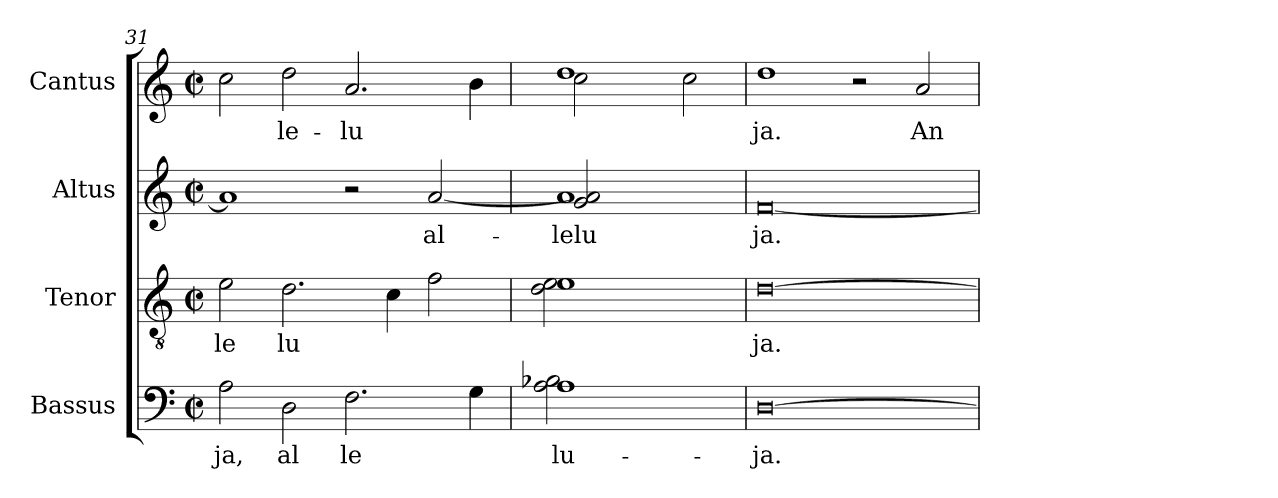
**kern	**text	**kern	**text	**kern	**text	**kern	**text
*part4	*part4	*part3	*part3	*part2	*part2	*part1	*part1
*staff4	*staff4	*staff3	*staff3	*staff2	*staff2	*staff1	*staff1
*I"Bassus	*	*I"Tenor	*	*I"Altus	*	*I"Cantus	*
*clefF4	*	*clefGv2	*	*clefG2	*	*clefG2	*
*k[]	*	*k[]	*	*k[]	*	*k[]	*
*C:	*	*C:	*	*C:	*	*C:	*
*M2/2	*	*M2/2	*	*M2/2	*	*M2/2	*
*met(c|)	*	*met(c|)	*	*met(c|)	*	*met(c|)	*
=31	=31	=31	=31	=31	=31	=31	=31
!	!LO:LY:b:cj	!	!LO:LY:b:cj	!	!LO:LY:b:cj	!	!LO:LY:b:cj
2A\	ja,	2e\	le	1a]	.	2cc\	-
!	!LO:LY:b:cj	!	!LO:LY:b:cj	!	!	!	!LO:LY:b:cj
2D\	al	2.d\	lu	.	.	2dd\	-le-
!	!LO:LY:b:cj	!	!	!	!	!	!LO:LY:b:cj
2.F\	le	.	.	2r	.	2.a/	-lu-
!	!	!	!LO:LY:b:cj	!	!	!	!
.	.	4c\	.	.	.	.	.
!	!	!	!LO:LY:b:cj	!	!LO:LY:b:cj	!	!
.	.	2f\	.	[<2a/	al-	.	.
!	!LO:LY:b:cj	!	!	!	!	!	!LO:LY:b:cj
4G\	.	.	.	.	.	4b\	--
!!LO:PB:g=z
=32	=32	=32	=32	=32	=32	=32	=32
*^	*	*	*	*	*	*	*
!	!	!LO:LY:b:cj	!	!LO:LY:b:cj	!	!LO:LY:b:cj	!	!LO:LY:b:cj
*	*	*	*^	*	*^	*	*^	*
1A	2B-\ 2A\	lu-	1e	2e\ 2d\	.	1a	2a/] 2g/	-lelu	1dd	2cc\	--
.	2ryy	.	.	2ryy	.	.	2ryy	.	.	1ryy	.
!	!	!	!	!	!	!	!	!	!	!	!LO:LY:b:cj
2ryy	2ryy	.	2ryy	2ryy	.	2ryy	2ryy	.	2cc\	.	--
*	*	*	*	*	*	*	*	*	*v	*v	*
=33	=33	=33	=33	=33	=33	=33	=33	=33	=33	=33
!	!	!LO:LY:b:cj	!	!	!LO:LY:b:cj	!	!	!LO:LY:b:cj	!	!LO:LY:b:cj
*v	*v	*	*	*	*	*v	*v	*	*	*
*	*	*v	*v	*	*	*	*	*
[>0D	-ja.	[>0d	ja.	[<0f	ja.	1dd	-ja.
.	.	.	.	.	.	2r	.
!	!	!	!	!	!	!	!LO:LY:b:cj
.	.	.	.	.	.	2a/	An
=	=	=	=	=	=	=	=
*-	*-	*-	*-	*-	*-	*-	*-
